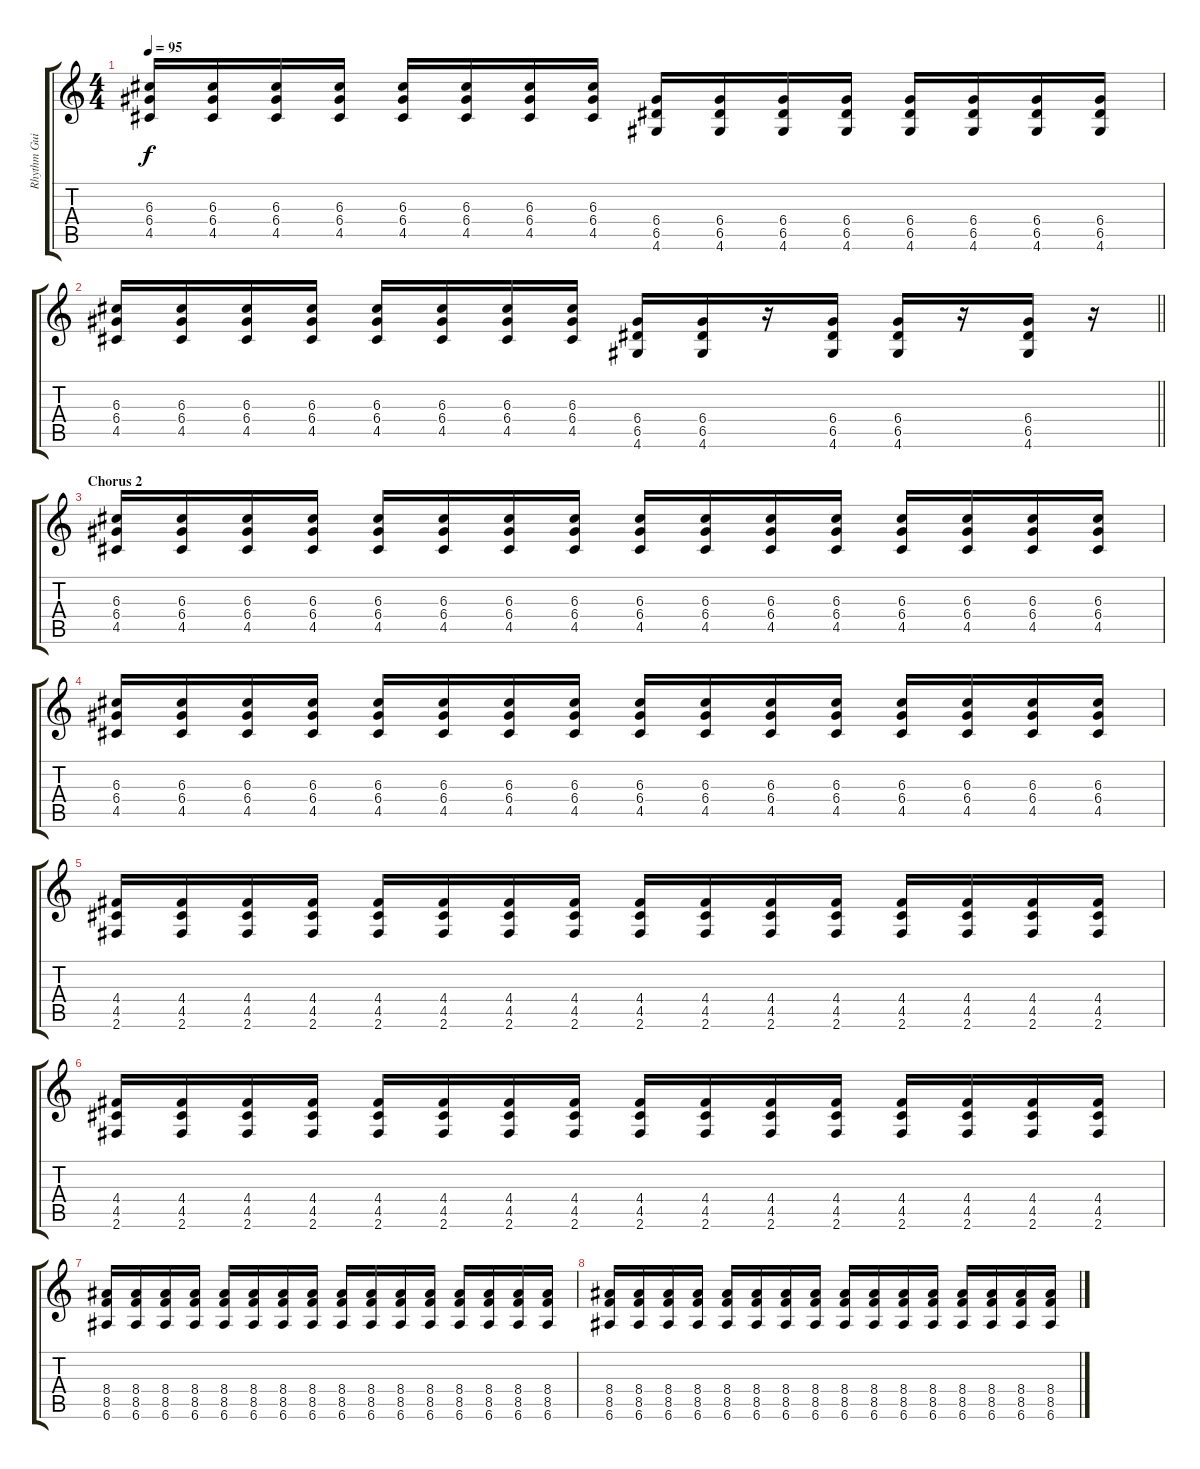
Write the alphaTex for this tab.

\track ("Rhythm Guitar" "Rhythm Gui") {instrument distortionguitar}
\staff {score tabs}
\tuning (E4 B3 G3 D3 A2 E2) {hide}
\ts (4 4)
\tempo 95
\clef g2
\ks c
(6.3 6.4 4.5).16{dy f} (6.3 6.4 4.5).16 (6.3 6.4 4.5).16 (6.3 6.4 4.5).16 (6.3 6.4 4.5).16 (6.3 6.4 4.5).16 (6.3 6.4 4.5).16 (6.3 6.4 4.5).16 (6.4 6.5 4.6).16 (6.4 6.5 4.6).16 (6.4 6.5 4.6).16 (6.4 6.5 4.6).16 (6.4 6.5 4.6).16 (6.4 6.5 4.6).16 (6.4 6.5 4.6).16 (6.4 6.5 4.6).16 |
\barLineRight lightlight
(6.3 6.4 4.5).16 (6.3 6.4 4.5).16 (6.3 6.4 4.5).16 (6.3 6.4 4.5).16 (6.3 6.4 4.5).16 (6.3 6.4 4.5).16 (6.3 6.4 4.5).16 (6.3 6.4 4.5).16 (6.4 6.5 4.6).16 (6.4 6.5 4.6).16 r.16 (6.4 6.5 4.6).16 (6.4 6.5 4.6).16 r.16 (6.4 6.5 4.6).16 r.16 |
\section ("" "Chorus 2")
(6.3 6.4 4.5).16 (6.3 6.4 4.5).16 (6.3 6.4 4.5).16 (6.3 6.4 4.5).16 (6.3 6.4 4.5).16 (6.3 6.4 4.5).16 (6.3 6.4 4.5).16 (6.3 6.4 4.5).16 (6.3 6.4 4.5).16 (6.3 6.4 4.5).16 (6.3 6.4 4.5).16 (6.3 6.4 4.5).16 (6.3 6.4 4.5).16 (6.3 6.4 4.5).16 (6.3 6.4 4.5).16 (6.3 6.4 4.5).16 |
(6.3 6.4 4.5).16 (6.3 6.4 4.5).16 (6.3 6.4 4.5).16 (6.3 6.4 4.5).16 (6.3 6.4 4.5).16 (6.3 6.4 4.5).16 (6.3 6.4 4.5).16 (6.3 6.4 4.5).16 (6.3 6.4 4.5).16 (6.3 6.4 4.5).16 (6.3 6.4 4.5).16 (6.3 6.4 4.5).16 (6.3 6.4 4.5).16 (6.3 6.4 4.5).16 (6.3 6.4 4.5).16 (6.3 6.4 4.5).16 |
(4.4 4.5 2.6).16 (4.4 4.5 2.6).16 (4.4 4.5 2.6).16 (4.4 4.5 2.6).16 (4.4 4.5 2.6).16 (4.4 4.5 2.6).16 (4.4 4.5 2.6).16 (4.4 4.5 2.6).16 (4.4 4.5 2.6).16 (4.4 4.5 2.6).16 (4.4 4.5 2.6).16 (4.4 4.5 2.6).16 (4.4 4.5 2.6).16 (4.4 4.5 2.6).16 (4.4 4.5 2.6).16 (4.4 4.5 2.6).16 |
(4.4 4.5 2.6).16 (4.4 4.5 2.6).16 (4.4 4.5 2.6).16 (4.4 4.5 2.6).16 (4.4 4.5 2.6).16 (4.4 4.5 2.6).16 (4.4 4.5 2.6).16 (4.4 4.5 2.6).16 (4.4 4.5 2.6).16 (4.4 4.5 2.6).16 (4.4 4.5 2.6).16 (4.4 4.5 2.6).16 (4.4 4.5 2.6).16 (4.4 4.5 2.6).16 (4.4 4.5 2.6).16 (4.4 4.5 2.6).16 |
(8.4 8.5 6.6).16 (8.4 8.5 6.6).16 (8.4 8.5 6.6).16 (8.4 8.5 6.6).16 (8.4 8.5 6.6).16 (8.4 8.5 6.6).16 (8.4 8.5 6.6).16 (8.4 8.5 6.6).16 (8.4 8.5 6.6).16 (8.4 8.5 6.6).16 (8.4 8.5 6.6).16 (8.4 8.5 6.6).16 (8.4 8.5 6.6).16 (8.4 8.5 6.6).16 (8.4 8.5 6.6).16 (8.4 8.5 6.6).16 |
(8.4 8.5 6.6).16 (8.4 8.5 6.6).16 (8.4 8.5 6.6).16 (8.4 8.5 6.6).16 (8.4 8.5 6.6).16 (8.4 8.5 6.6).16 (8.4 8.5 6.6).16 (8.4 8.5 6.6).16 (8.4 8.5 6.6).16 (8.4 8.5 6.6).16 (8.4 8.5 6.6).16 (8.4 8.5 6.6).16 (8.4 8.5 6.6).16 (8.4 8.5 6.6).16 (8.4 8.5 6.6).16 (8.4 8.5 6.6).16
